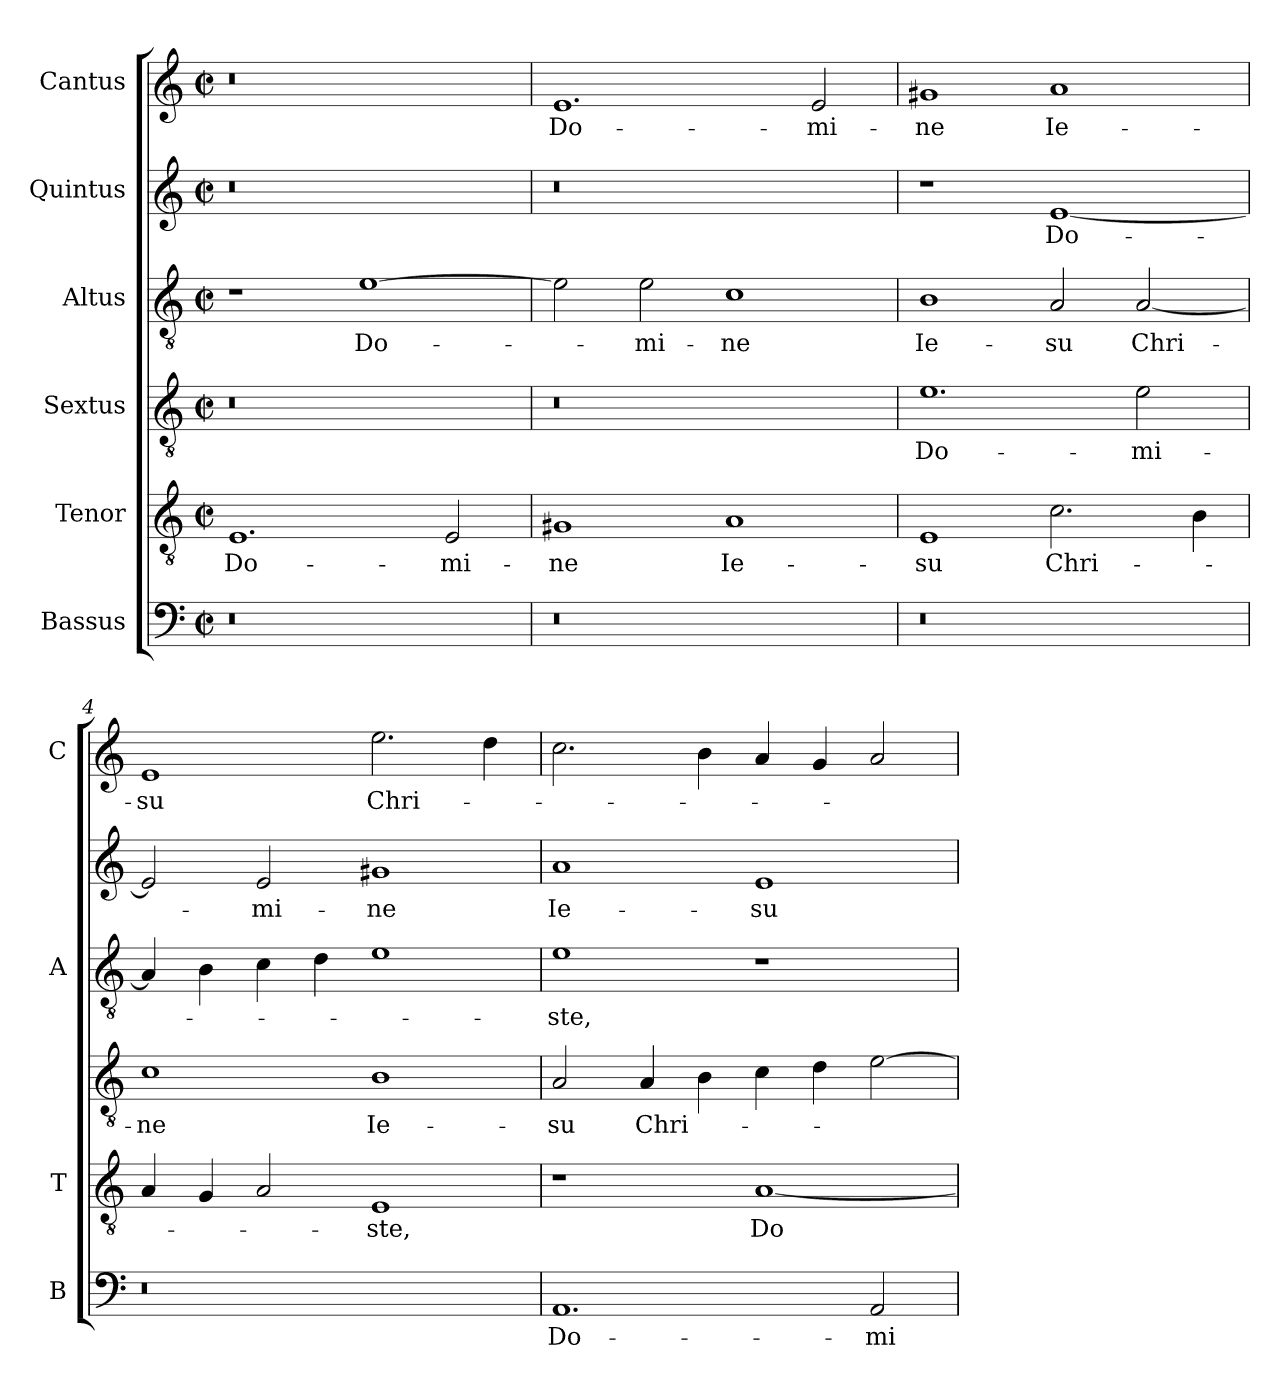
**kern	**text	**kern	**text	**kern	**text	**kern	**text	**kern	**text	**kern	**text
*part6	*part6	*part5	*part5	*part4	*part4	*part3	*part3	*part2	*part2	*part1	*part1
*staff6	*staff6	*staff5	*staff5	*staff4	*staff4	*staff3	*staff3	*staff2	*staff2	*staff1	*staff1
*I"Bassus	*	*I"Tenor	*	*I"Sextus	*	*I"Altus	*	*I"Quintus	*	*I"Cantus	*
*I'B	*	*I'T	*	*	*	*I'A	*	*	*	*I'C	*
*clefF4	*	*clefGv2	*	*clefGv2	*	*clefGv2	*	*clefG2	*	*clefG2	*
*k[]	*	*k[]	*	*k[]	*	*k[]	*	*k[]	*	*k[]	*
*C:	*	*C:	*	*C:	*	*C:	*	*C:	*	*C:	*
*M2/2	*	*M2/2	*	*M2/2	*	*M2/2	*	*M2/2	*	*M2/2	*
*met(c|)	*	*met(c|)	*	*met(c|)	*	*met(c|)	*	*met(c|)	*	*met(c|)	*
=1	=1	=1	=1	=1	=1	=1	=1	=1	=1	=1	=1
0r	.	1.E	Do-	0r	.	1r	.	0r	.	0r	.
.	.	.	.	.	.	[1e	Do-	.	.	.	.
.	.	2E/	-mi-	.	.	.	.	.	.	.	.
=2	=2	=2	=2	=2	=2	=2	=2	=2	=2	=2	=2
0r	.	1G#X	-ne	0r	.	2e\]	.	0r	.	1.e	Do-
.	.	.	.	.	.	2e\	-mi-	.	.	.	.
.	.	1A	Ie-	.	.	1c	-ne	.	.	.	.
.	.	.	.	.	.	.	.	.	.	2e/	-mi-
=3	=3	=3	=3	=3	=3	=3	=3	=3	=3	=3	=3
0r	.	1E	-su	1.e	Do-	1B	Ie-	1r	.	1g#X	-ne
.	.	2.c\	Chri-	.	.	2A/	-su	[1e	Do-	1a	Ie-
.	.	.	.	2e\	-mi-	[2A/	Chri-	.	.	.	.
.	.	4B\	.	.	.	.	.	.	.	.	.
!!LO:LB:g=z
=4	=4	=4	=4	=4	=4	=4	=4	=4	=4	=4	=4
0r	.	4A/	.	1c	-ne	4A/]	.	2e/]	.	1e	-su
.	.	4G/	.	.	.	4B\	.	.	.	.	.
.	.	2A/	.	.	.	4c\	.	2e/	-mi-	.	.
.	.	.	.	.	.	4d\	.	.	.	.	.
.	.	1E	-ste,	1B	Ie-	1e	.	1g#X	-ne	2.ee\	Chri-
.	.	.	.	.	.	.	.	.	.	4dd\	.
=5	=5	=5	=5	=5	=5	=5	=5	=5	=5	=5	=5
1.AA	Do-	1r	.	2A/	-su	1e	-ste,	1a	Ie-	2.cc\	.
.	.	.	.	4A/	Chri-	.	.	.	.	.	.
.	.	.	.	4B\	.	.	.	.	.	4b\	.
.	.	[1A	Do-	4c\	.	1r	.	1e	-su	4a/	.
.	.	.	.	4d\	.	.	.	.	.	4g/	.
2AA/	-mi-	.	.	[2e\	.	.	.	.	.	2a/	.
=	=	=	=	=	=	=	=	=	=	=	=
*-	*-	*-	*-	*-	*-	*-	*-	*-	*-	*-	*-
